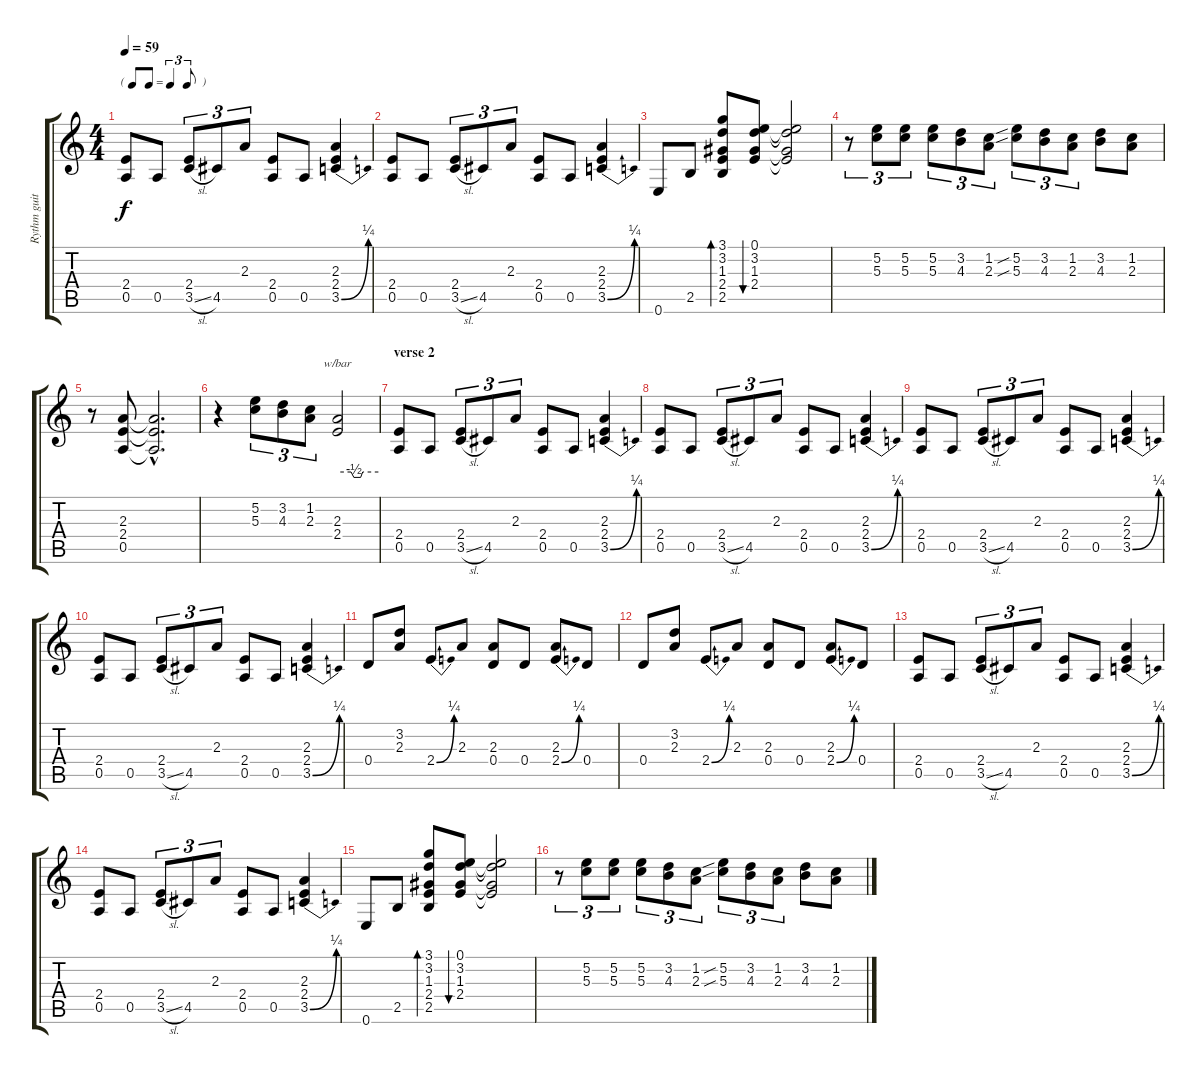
\track ("Rythm guitar (Master)" "Rythm guit") {instrument electricguitarclean}
\staff {score tabs}
\tuning (E4 B3 G3 D3 A2 E2) {hide}
\ts (4 4)
\tf triplet8th
\tempo 59
\clef g2
\ks c
(2.4 0.5).8{dy f} 0.5.8 (2.4 3.5{sl}).8{tu (3 2)} 4.5.8{tu (3 2)} 2.3.8{tu (3 2)} (2.4 0.5).8 0.5.8 (2.3 2.4 3.5{be (bend 0 0 60 1)}).4 |
(2.4 0.5).8 0.5.8 (2.4 3.5{sl}).8{tu (3 2)} 4.5.8{tu (3 2)} 2.3.8{tu (3 2)} (2.4 0.5).8 0.5.8 (2.3 2.4 3.5{be (bend 0 0 60 1)}).4 |
0.6.8 2.5.8 (3.1 3.2 1.3 2.4 2.5).8{bd 60} (0.1 3.2 1.3 2.4).8{bu 30} (0.1{t} 3.2{t} 1.3{t} 2.4{t}).2 |
r.8{tu (3 2)} (5.2 5.3).8{tu (3 2)} (5.2 5.3).8{tu (3 2)} (5.2 5.3).8{tu (3 2)} (3.2 4.3).8{tu (3 2)} (1.2 2.3).8{tu (3 2)} (5.2{sib} 5.3{sib}).8{tu (3 2)} (3.2 4.3).8{tu (3 2)} (1.2 2.3).8{tu (3 2)} (3.2 4.3).8 (1.2 2.3).8 |
r.8 (2.3 2.4 0.5).8 (2.3{hac t} 2.4{hac t} 0.5{hac t}).2{d} |
r.4 (5.2 5.3).8{tu (3 2)} (3.2 4.3).8{tu (3 2)} (1.2 2.3).8{tu (3 2)} (2.3 2.4).2{tbe (custom default 0 0 20 0 24 -2 34 -2 37 0 39 0 60 0)} |
\section ("" "verse 2")
(2.4 0.5).8{volume 13} 0.5.8 (2.4 3.5{sl}).8{tu (3 2)} 4.5.8{tu (3 2)} 2.3.8{tu (3 2)} (2.4 0.5).8 0.5.8 (2.3 2.4 3.5{be (bend 0 0 60 1)}).4 |
(2.4 0.5).8 0.5.8 (2.4 3.5{sl}).8{tu (3 2)} 4.5.8{tu (3 2)} 2.3.8{tu (3 2)} (2.4 0.5).8 0.5.8 (2.3 2.4 3.5{be (bend 0 0 60 1)}).4 |
(2.4 0.5).8 0.5.8 (2.4 3.5{sl}).8{tu (3 2)} 4.5.8{tu (3 2)} 2.3.8{tu (3 2)} (2.4 0.5).8 0.5.8 (2.3 2.4 3.5{be (bend 0 0 60 1)}).4 |
(2.4 0.5).8 0.5.8 (2.4 3.5{sl}).8{tu (3 2)} 4.5.8{tu (3 2)} 2.3.8{tu (3 2)} (2.4 0.5).8 0.5.8 (2.3 2.4 3.5{be (bend 0 0 60 1)}).4 |
0.4.8 (3.2 2.3).8 2.4{be (bend 0 0 60 1)}.8 2.3.8 (2.3 0.4).8 0.4.8 (2.3 2.4{be (bend 0 0 60 1)}).8 0.4.8 |
0.4.8 (3.2 2.3).8 2.4{be (bend 0 0 60 1)}.8 2.3.8 (2.3 0.4).8 0.4.8 (2.3 2.4{be (bend 0 0 60 1)}).8 0.4.8 |
(2.4 0.5).8 0.5.8 (2.4 3.5{sl}).8{tu (3 2)} 4.5.8{tu (3 2)} 2.3.8{tu (3 2)} (2.4 0.5).8 0.5.8 (2.3 2.4 3.5{be (bend 0 0 60 1)}).4 |
(2.4 0.5).8 0.5.8 (2.4 3.5{sl}).8{tu (3 2)} 4.5.8{tu (3 2)} 2.3.8{tu (3 2)} (2.4 0.5).8 0.5.8 (2.3 2.4 3.5{be (bend 0 0 60 1)}).4 |
0.6.8 2.5.8 (3.1 3.2 1.3 2.4 2.5).8{bd 60} (0.1 3.2 1.3 2.4).8{bu 30} (0.1{t} 3.2{t} 1.3{t} 2.4{t}).2 |
r.8{tu (3 2)} (5.2 5.3).8{tu (3 2)} (5.2 5.3).8{tu (3 2)} (5.2 5.3).8{tu (3 2)} (3.2 4.3).8{tu (3 2)} (1.2 2.3).8{tu (3 2)} (5.2{sib} 5.3{sib}).8{tu (3 2)} (3.2 4.3).8{tu (3 2)} (1.2 2.3).8{tu (3 2)} (3.2 4.3).8 (1.2 2.3).8
